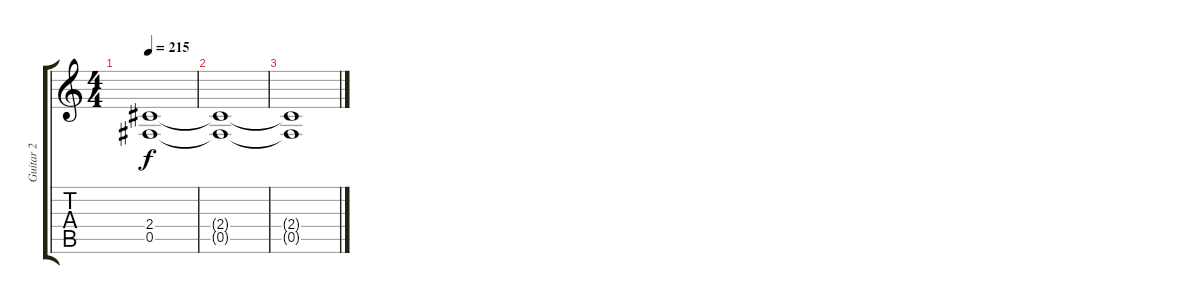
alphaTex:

\track ("Guitar 2" "Guitar 2") {instrument distortionguitar}
\staff {score tabs}
\tuning (Db4 Ab3 E3 B2 Gb2 Db2) {hide}
\ts (4 4)
\tempo 215
\clef g2
\ks c
(2.4{t} 0.5{t}).1{dy f} |
(2.4{t} 0.5{t}).1 |
(2.4{t} 0.5{t}).1
